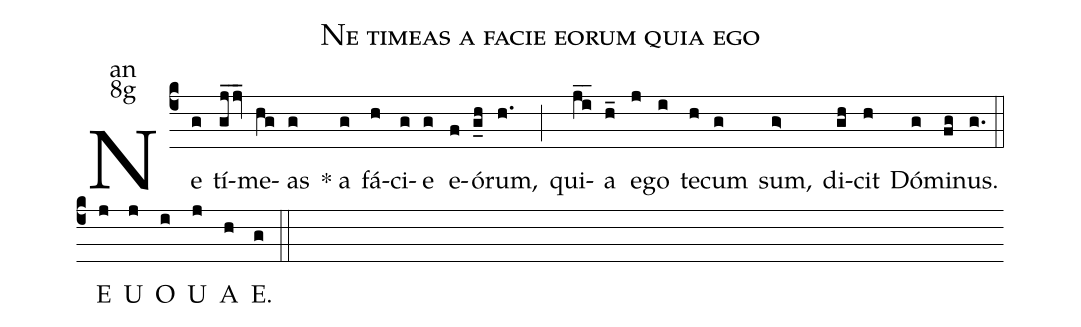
name:Ne timeas a facie eorum quia ego;
office-part:an;
mode:8g;
%%
(c4) Ne(g) tí(gj_jv_)me(hg)as(g) <sp>*</sp> a(g) fá(h)ci(g)e(g) e(f)ó(g_h)rum,(h.) (;)
qui(ji__)a(h_) e(j)go(i) te(h)cum(g) sum,(g>) di(gh)cit(h) Dó(g)mi(fg)nus.(g.) (::)
<eu>E(j) U(j) O(i) U(j) A(h) E.(g) </eu>(::)
